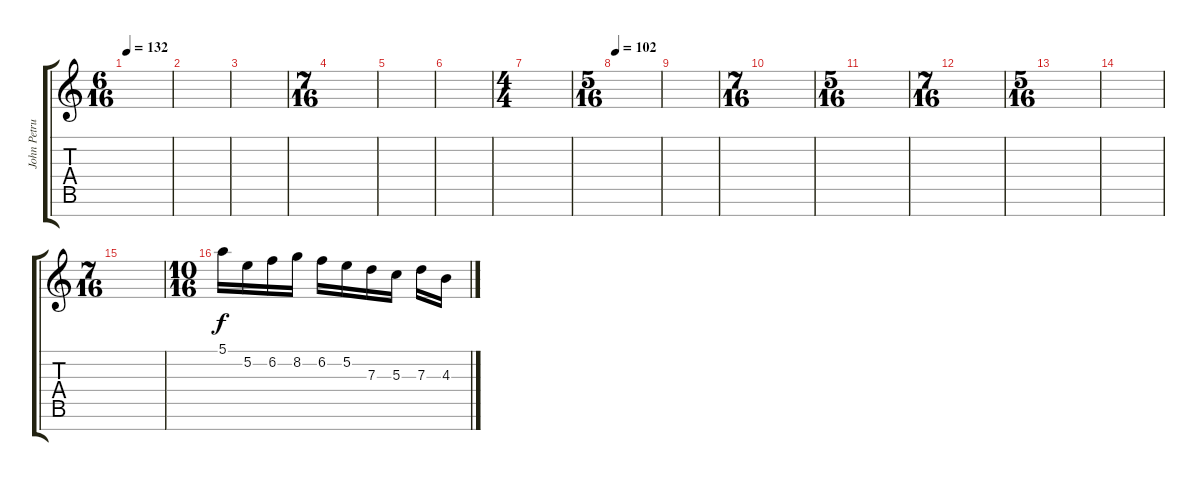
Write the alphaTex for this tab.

\track ("John Petrucci Guitar 2" "John Petru") {instrument distortionguitar}
\staff {score tabs}
\tuning (E4 B3 G3 D3 A2 E2 B1) {hide}
\ts (6 16)
\tempo 132
\clef g2
\ks c
|
|
|
\ts (7 16)
|
|
|
\ts (4 4)
|
\ts (5 16)
\tempo 102
|
|
\ts (7 16)
|
\ts (5 16)
|
\ts (7 16)
|
\ts (5 16)
|
|
\ts (7 16)
|
\ts (10 16)
5.1.16 5.2.16 6.2.16 8.2.16 6.2.16 5.2.16 7.3.16 5.3.16 7.3.16 4.3.16
